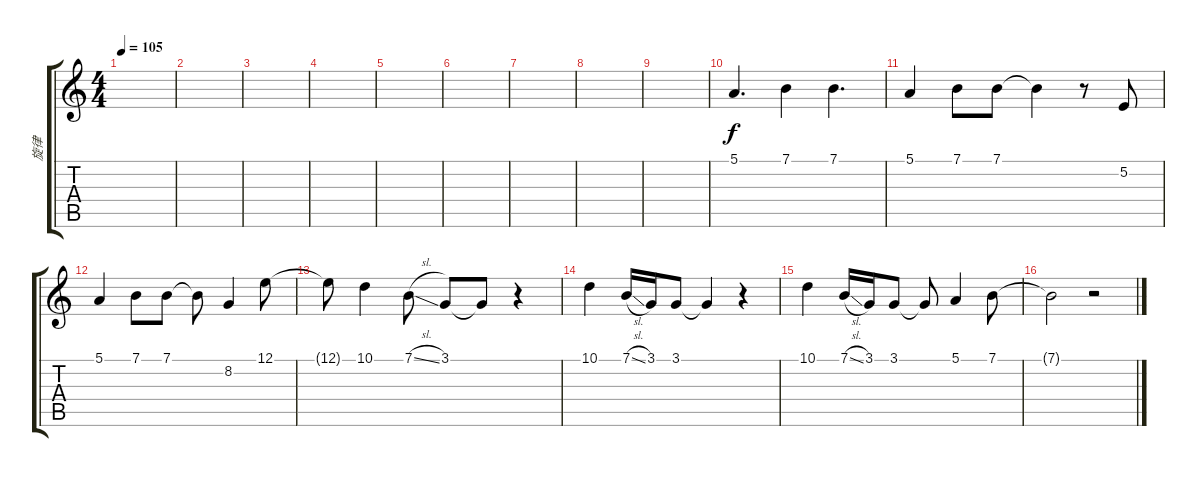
\track ("旋律" "旋律") {instrument cello}
\staff {score tabs}
\tuning (E4 B3 G3 D3 A2 E2) {hide}
\ts (4 4)
\tempo 105
\clef g2
\ks c
|
|
|
|
|
|
|
|
|
5.1.4{d} 7.1.4 7.1.4{d} |
5.1.4 7.1.8 7.1.8 7.1{t}.4 r.8 5.2.8 |
5.1.4 7.1.8 7.1.8 7.1{t}.8 8.2.4 12.1.8 |
12.1{t}.8 10.1.4 7.1{sl}.8 3.1.8 3.1{t}.8 r.4 |
10.1.4 7.1{sl}.16 3.1.16 3.1.8 3.1{t}.4 r.4 |
10.1.4 7.1{sl}.16 3.1.16 3.1.8 3.1{t}.8 5.1.4 7.1.8 |
7.1{t}.2 r.2
